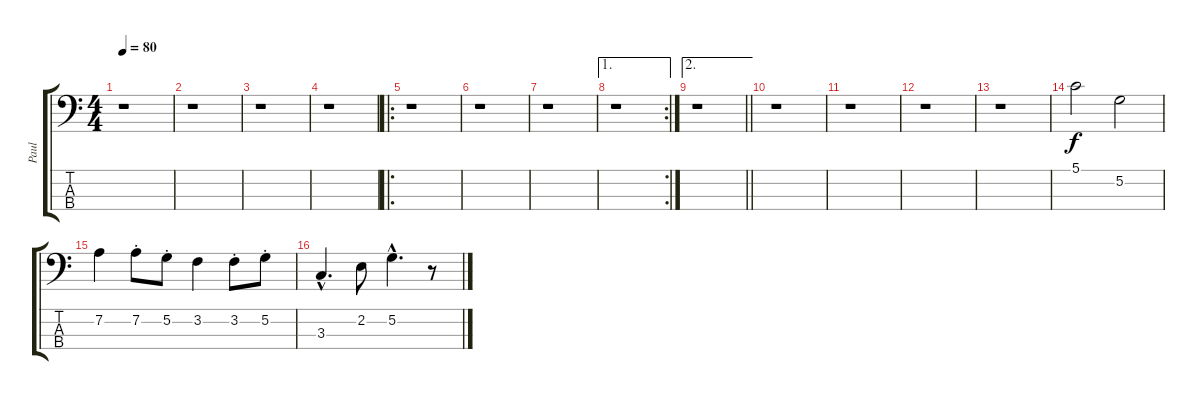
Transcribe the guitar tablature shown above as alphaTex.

\track ("Paul" "Paul") {instrument synthbass2}
\staff {score tabs}
\tuning (G2 D2 A1 E1) {hide}
\ts (4 4)
\tempo 80
\clef f4
\ks c
r.1{dy f instrument synthbass2} |
r.1 |
r.1 |
r.1 |
\ro
r.1 |
r.1 |
r.1 |
\ae 1
\rc 2
r.1 |
\ae 2
\barLineRight lightlight
r.1 |
r.1 |
r.1 |
r.1 |
r.1 |
5.1.2 5.2.2 |
7.2.4 7.2{st}.8 5.2{st}.8 3.2.4 3.2{st}.8 5.2{st}.8 |
3.3{hac}.4{d} 2.2.8 5.2{hac}.4{d} r.8
